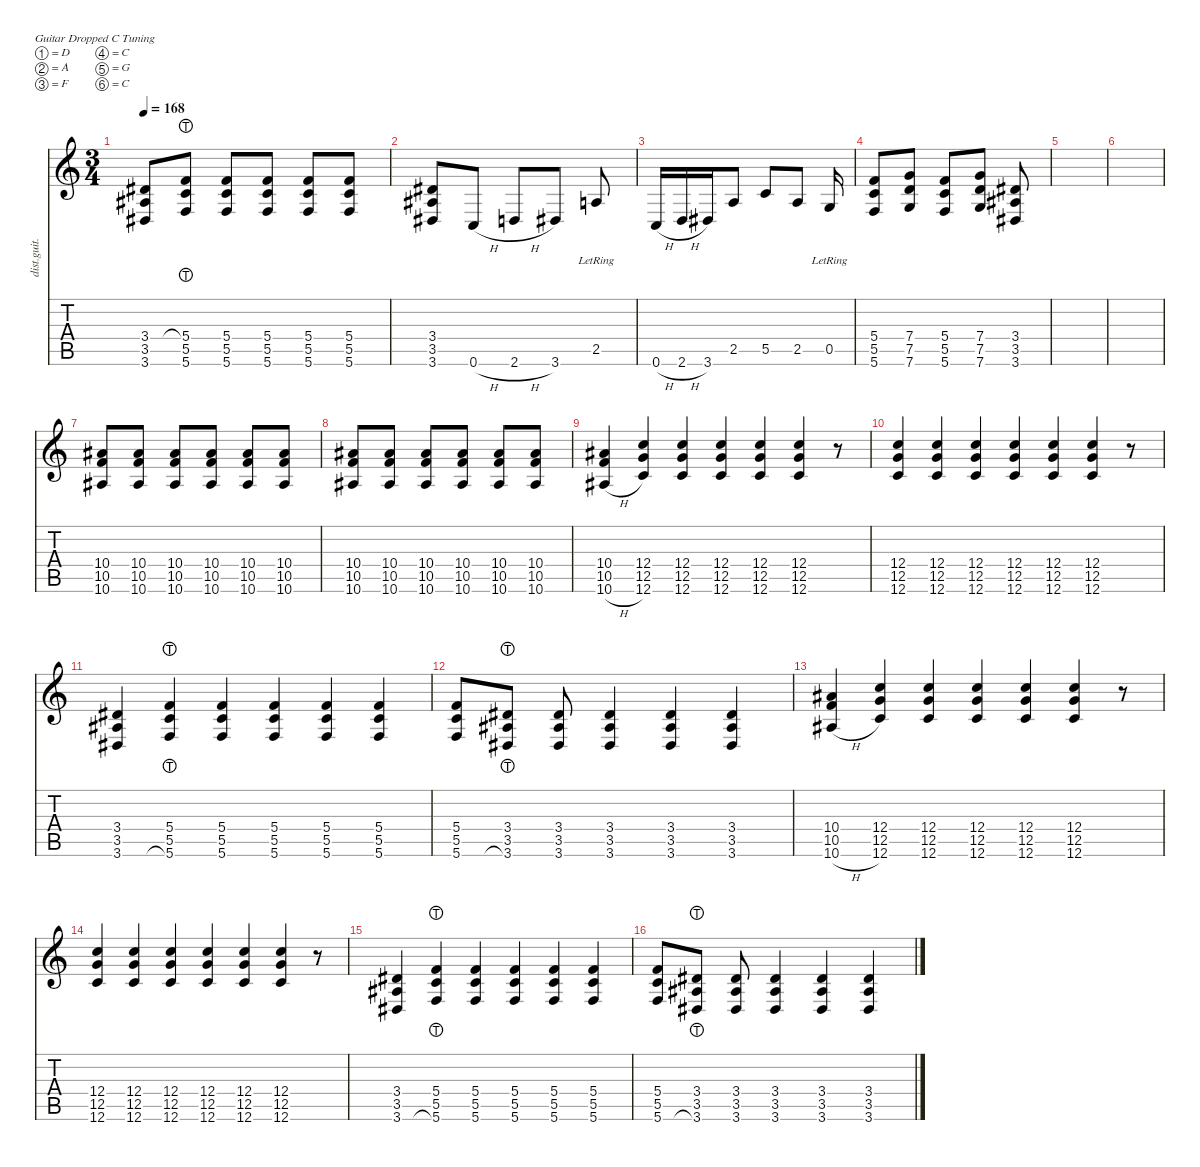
\defaultSystemsLayout 4
\hideDynamics
\bracketExtendMode nobrackets
\track ("Distortion Guitar" "dist.guit.") {instrument distortionguitar}
\staff {score tabs}
\tuning (D4 A3 F3 C3 G2 C2)
\ts (3 4)
\tempo 168
\clef g2
\ks c
(3.6{acc #} 3.5{acc #} 3.4{acc #}).8{dy mf} (5.6 5.5 5.4{lht}).8 (5.6 5.5 5.4).8 (5.6 5.5 5.4).8 (5.6 5.5 5.4).8 (5.6 5.5 5.4).8 |
(3.6{acc #} 3.5{acc #} 3.4{acc #}).8 0.6{h}.8 2.6{h}.8 3.6{acc #}.8 2.5{lr}.8 |
0.6{h}.16 2.6{h}.16 3.6{acc #}.16 2.5.8 5.5.8 2.5.8 0.5{lr}.16 |
(5.5 5.6 5.4).8 (7.6 7.5 7.4).8 (5.6 5.5 5.4).8 (7.6 7.5 7.4).8 (3.6{acc #} 3.5{acc #} 3.4{acc #}).8 |
|
|
(10.6{acc #} 10.5 10.4{acc #}).8{beam Up} (10.6{acc #} 10.5 10.4{acc #}).8{beam Up} (10.6{acc #} 10.5 10.4{acc #}).8{beam Up} (10.6{acc #} 10.5 10.4{acc #}).8{beam Up} (10.6{acc #} 10.5 10.4{acc #}).8{beam Up} (10.6{acc #} 10.5 10.4{acc #}).8{beam Up} |
(10.6{acc #} 10.5 10.4{acc #}).8{beam Up} (10.6{acc #} 10.5 10.4{acc #}).8{beam Up} (10.6{acc #} 10.5 10.4{acc #}).8{beam Up} (10.6{acc #} 10.5 10.4{acc #}).8{beam Up} (10.6{acc #} 10.5 10.4{acc #}).8{beam Up} (10.6{acc #} 10.5 10.4{acc #}).8{beam Up} |
(10.6{h acc #} 10.5 10.4{acc #}).4{beam Up} (12.4 12.5 12.6).4{beam Up} (12.4 12.5 12.6).4{beam Up} (12.4 12.5 12.6).4{beam Up} (12.4 12.5 12.6).4{beam Up} (12.4 12.5 12.6).4{beam Up} r.8{beam Down} |
(12.4 12.5 12.6).4{beam Up} (12.4 12.5 12.6).4{beam Up} (12.4 12.5 12.6).4{beam Up} (12.4 12.5 12.6).4{beam Up} (12.4 12.5 12.6).4{beam Up} (12.4 12.5 12.6).4{beam Up} r.8{beam Down} |
(3.6{acc #} 3.5{acc #} 3.4{acc #}).4{beam Up} (5.6{lht} 5.5 5.4).4{beam Up} (5.6 5.5 5.4).4{beam Up} (5.6 5.5 5.4).4{beam Up} (5.6 5.5 5.4).4{beam Up} (5.6 5.5 5.4).4{beam Up} |
(5.4 5.5 5.6).8{beam Up} (3.4{acc #} 3.5{acc #} 3.6{lht acc #}).8{beam Up} (3.4{acc #} 3.5{acc #} 3.6{acc #}).8{beam Up} (3.4{acc #} 3.5{acc #} 3.6{acc #}).4{beam Up} (3.4{acc #} 3.5{acc #} 3.6{acc #}).4{beam Up} (3.4{acc #} 3.5{acc #} 3.6{acc #}).4{beam Up} |
(10.6{h acc #} 10.5 10.4{acc #}).4{beam Up} (12.4 12.5 12.6).4{beam Up} (12.4 12.5 12.6).4{beam Up} (12.4 12.5 12.6).4{beam Up} (12.4 12.5 12.6).4{beam Up} (12.4 12.5 12.6).4{beam Up} r.8{beam Down} |
(12.4 12.5 12.6).4{beam Up} (12.4 12.5 12.6).4{beam Up} (12.4 12.5 12.6).4{beam Up} (12.4 12.5 12.6).4{beam Up} (12.4 12.5 12.6).4{beam Up} (12.4 12.5 12.6).4{beam Up} r.8{beam Down} |
(3.6{acc #} 3.5{acc #} 3.4{acc #}).4{beam Up} (5.6{lht} 5.5 5.4).4{beam Up} (5.6 5.5 5.4).4{beam Up} (5.6 5.5 5.4).4{beam Up} (5.6 5.5 5.4).4{beam Up} (5.6 5.5 5.4).4{beam Up} |
(5.4 5.5 5.6).8{beam Up} (3.4{acc #} 3.5{acc #} 3.6{lht acc #}).8{beam Up} (3.4{acc #} 3.5{acc #} 3.6{acc #}).8{beam Up} (3.4{acc #} 3.5{acc #} 3.6{acc #}).4{beam Up} (3.4{acc #} 3.5{acc #} 3.6{acc #}).4{beam Up} (3.4{acc #} 3.5{acc #} 3.6{acc #}).4{beam Up}
